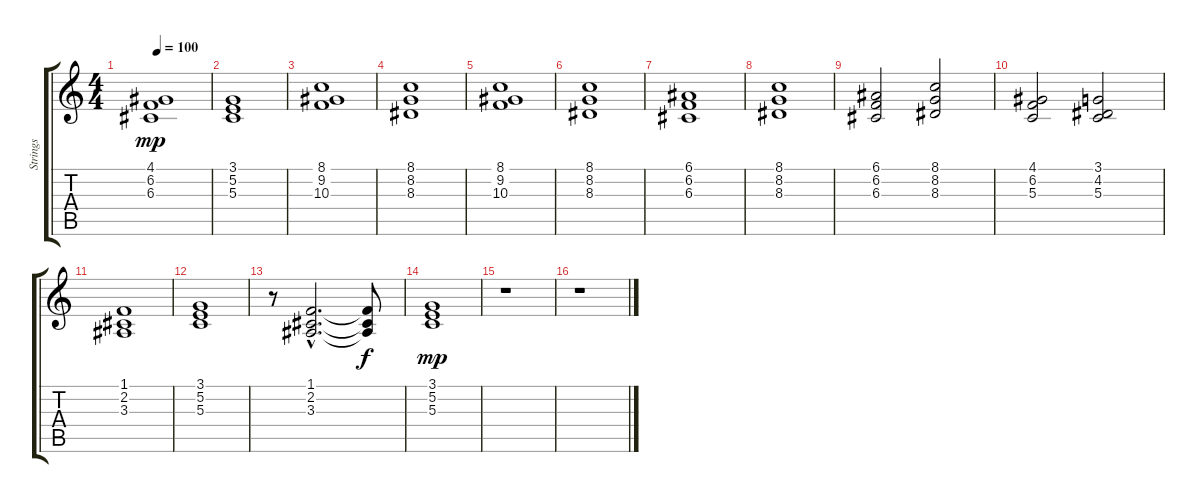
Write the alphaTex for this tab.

\track ("Strings" "Strings") {instrument synthstrings1}
\staff {score tabs}
\tuning (E4 B3 G3 D3 A2 E2) {hide}
\ts (4 4)
\tempo 100
\clef g2
\ks c
(4.1 6.2 6.3).1{dy mp} |
(3.1 5.2 5.3).1 |
(8.1 9.2 10.3).1 |
(8.1 8.2 8.3).1 |
(8.1 9.2 10.3).1 |
(8.1 8.2 8.3).1 |
(6.1 6.2 6.3).1 |
(8.1 8.2 8.3).1 |
(6.1 6.2 6.3).2 (8.1 8.2 8.3).2 |
(4.1 6.2 5.3).2 (3.1 4.2 5.3).2 |
(1.1 2.2 3.3).1 |
(3.1 5.2 5.3).1 |
r.8 (1.1{hac} 2.2{hac} 3.3{hac}).2{d} (1.1{t} 2.2{t} 3.3{t}).8{dy f} |
(3.1 5.2 5.3).1{dy mp} |
r.1 |
r.1
